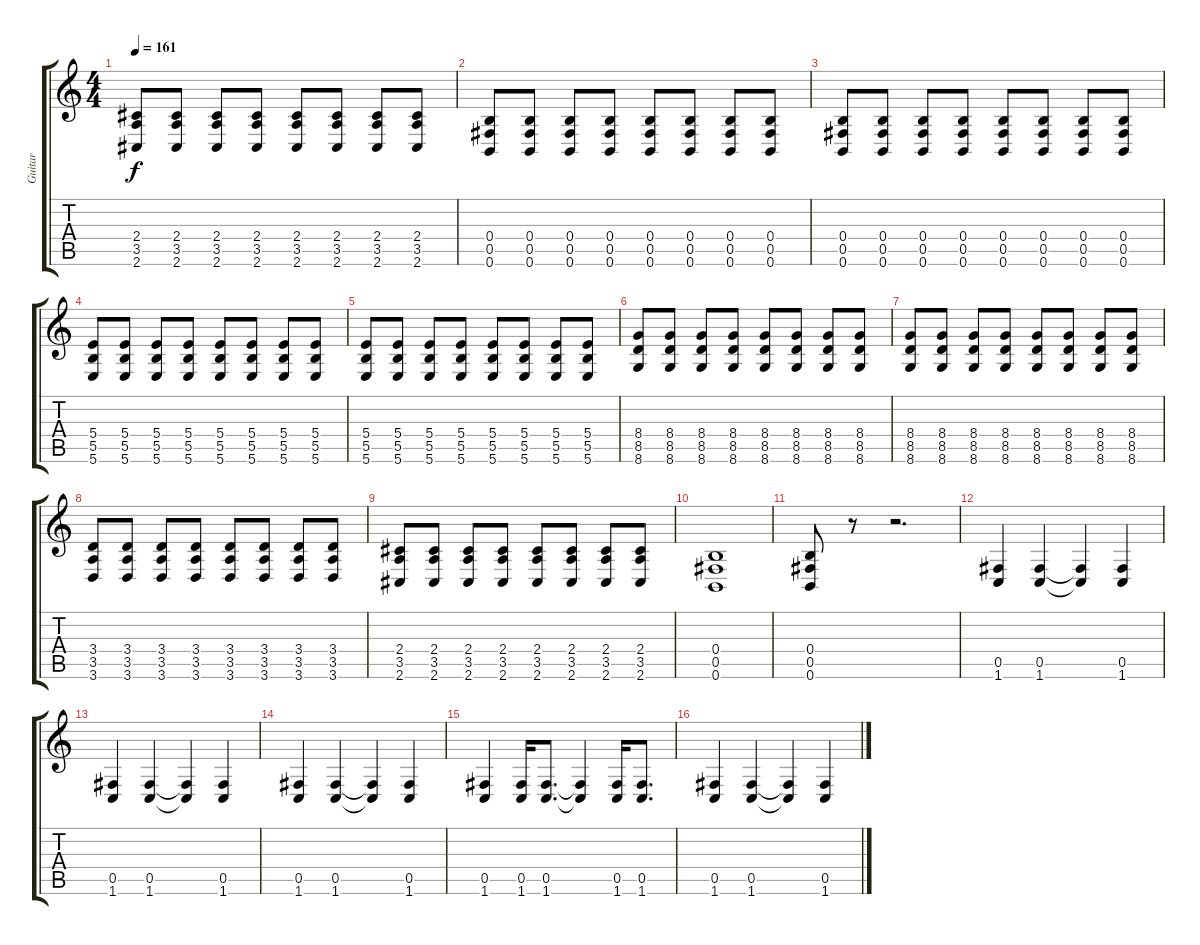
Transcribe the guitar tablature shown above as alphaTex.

\track ("Guitar" "Guitar") {instrument distortionguitar}
\staff {score tabs}
\tuning (Db4 Ab3 E3 B2 Gb2 B1) {hide}
\ts (4 4)
\tempo 161
\clef g2
\ks c
(2.4 3.5 2.6).8{dy f} (2.4 3.5 2.6).8 (2.4 3.5 2.6).8 (2.4 3.5 2.6).8 (2.4 3.5 2.6).8 (2.4 3.5 2.6).8 (2.4 3.5 2.6).8 (2.4 3.5 2.6).8 |
(0.4 0.5 0.6).8 (0.4 0.5 0.6).8 (0.4 0.5 0.6).8 (0.4 0.5 0.6).8 (0.4 0.5 0.6).8 (0.4 0.5 0.6).8 (0.4 0.5 0.6).8 (0.4 0.5 0.6).8 |
(0.4 0.5 0.6).8 (0.4 0.5 0.6).8 (0.4 0.5 0.6).8 (0.4 0.5 0.6).8 (0.4 0.5 0.6).8 (0.4 0.5 0.6).8 (0.4 0.5 0.6).8 (0.4 0.5 0.6).8 |
(5.4 5.5 5.6).8 (5.4 5.5 5.6).8 (5.4 5.5 5.6).8 (5.4 5.5 5.6).8 (5.4 5.5 5.6).8 (5.4 5.5 5.6).8 (5.4 5.5 5.6).8 (5.4 5.5 5.6).8 |
(5.4 5.5 5.6).8 (5.4 5.5 5.6).8 (5.4 5.5 5.6).8 (5.4 5.5 5.6).8 (5.4 5.5 5.6).8 (5.4 5.5 5.6).8 (5.4 5.5 5.6).8 (5.4 5.5 5.6).8 |
(8.4 8.5 8.6).8 (8.4 8.5 8.6).8 (8.4 8.5 8.6).8 (8.4 8.5 8.6).8 (8.4 8.5 8.6).8 (8.4 8.5 8.6).8 (8.4 8.5 8.6).8 (8.4 8.5 8.6).8 |
(8.4 8.5 8.6).8 (8.4 8.5 8.6).8 (8.4 8.5 8.6).8 (8.4 8.5 8.6).8 (8.4 8.5 8.6).8 (8.4 8.5 8.6).8 (8.4 8.5 8.6).8 (8.4 8.5 8.6).8 |
(3.4 3.5 3.6).8 (3.4 3.5 3.6).8 (3.4 3.5 3.6).8 (3.4 3.5 3.6).8 (3.4 3.5 3.6).8 (3.4 3.5 3.6).8 (3.4 3.5 3.6).8 (3.4 3.5 3.6).8 |
(2.4 3.5 2.6).8 (2.4 3.5 2.6).8 (2.4 3.5 2.6).8 (2.4 3.5 2.6).8 (2.4 3.5 2.6).8 (2.4 3.5 2.6).8 (2.4 3.5 2.6).8 (2.4 3.5 2.6).8 |
(0.4 0.5 0.6).1 |
(0.4 0.5 0.6).8 r.8 r.2{d} |
(0.5 1.6).4 (0.5 1.6).4 (0.5{t} 1.6{t}).4 (0.5 1.6).4 |
(0.5 1.6).4 (0.5 1.6).4 (0.5{t} 1.6{t}).4 (0.5 1.6).4 |
(0.5 1.6).4 (0.5 1.6).4 (0.5{t} 1.6{t}).4 (0.5 1.6).4 |
(0.5 1.6).4 (0.5 1.6).16 (0.5 1.6).8{d} (0.5{t} 1.6{t}).4 (0.5 1.6).16 (0.5 1.6).8{d} |
(0.5 1.6).4 (0.5 1.6).4 (0.5{t} 1.6{t}).4 (0.5 1.6).4
